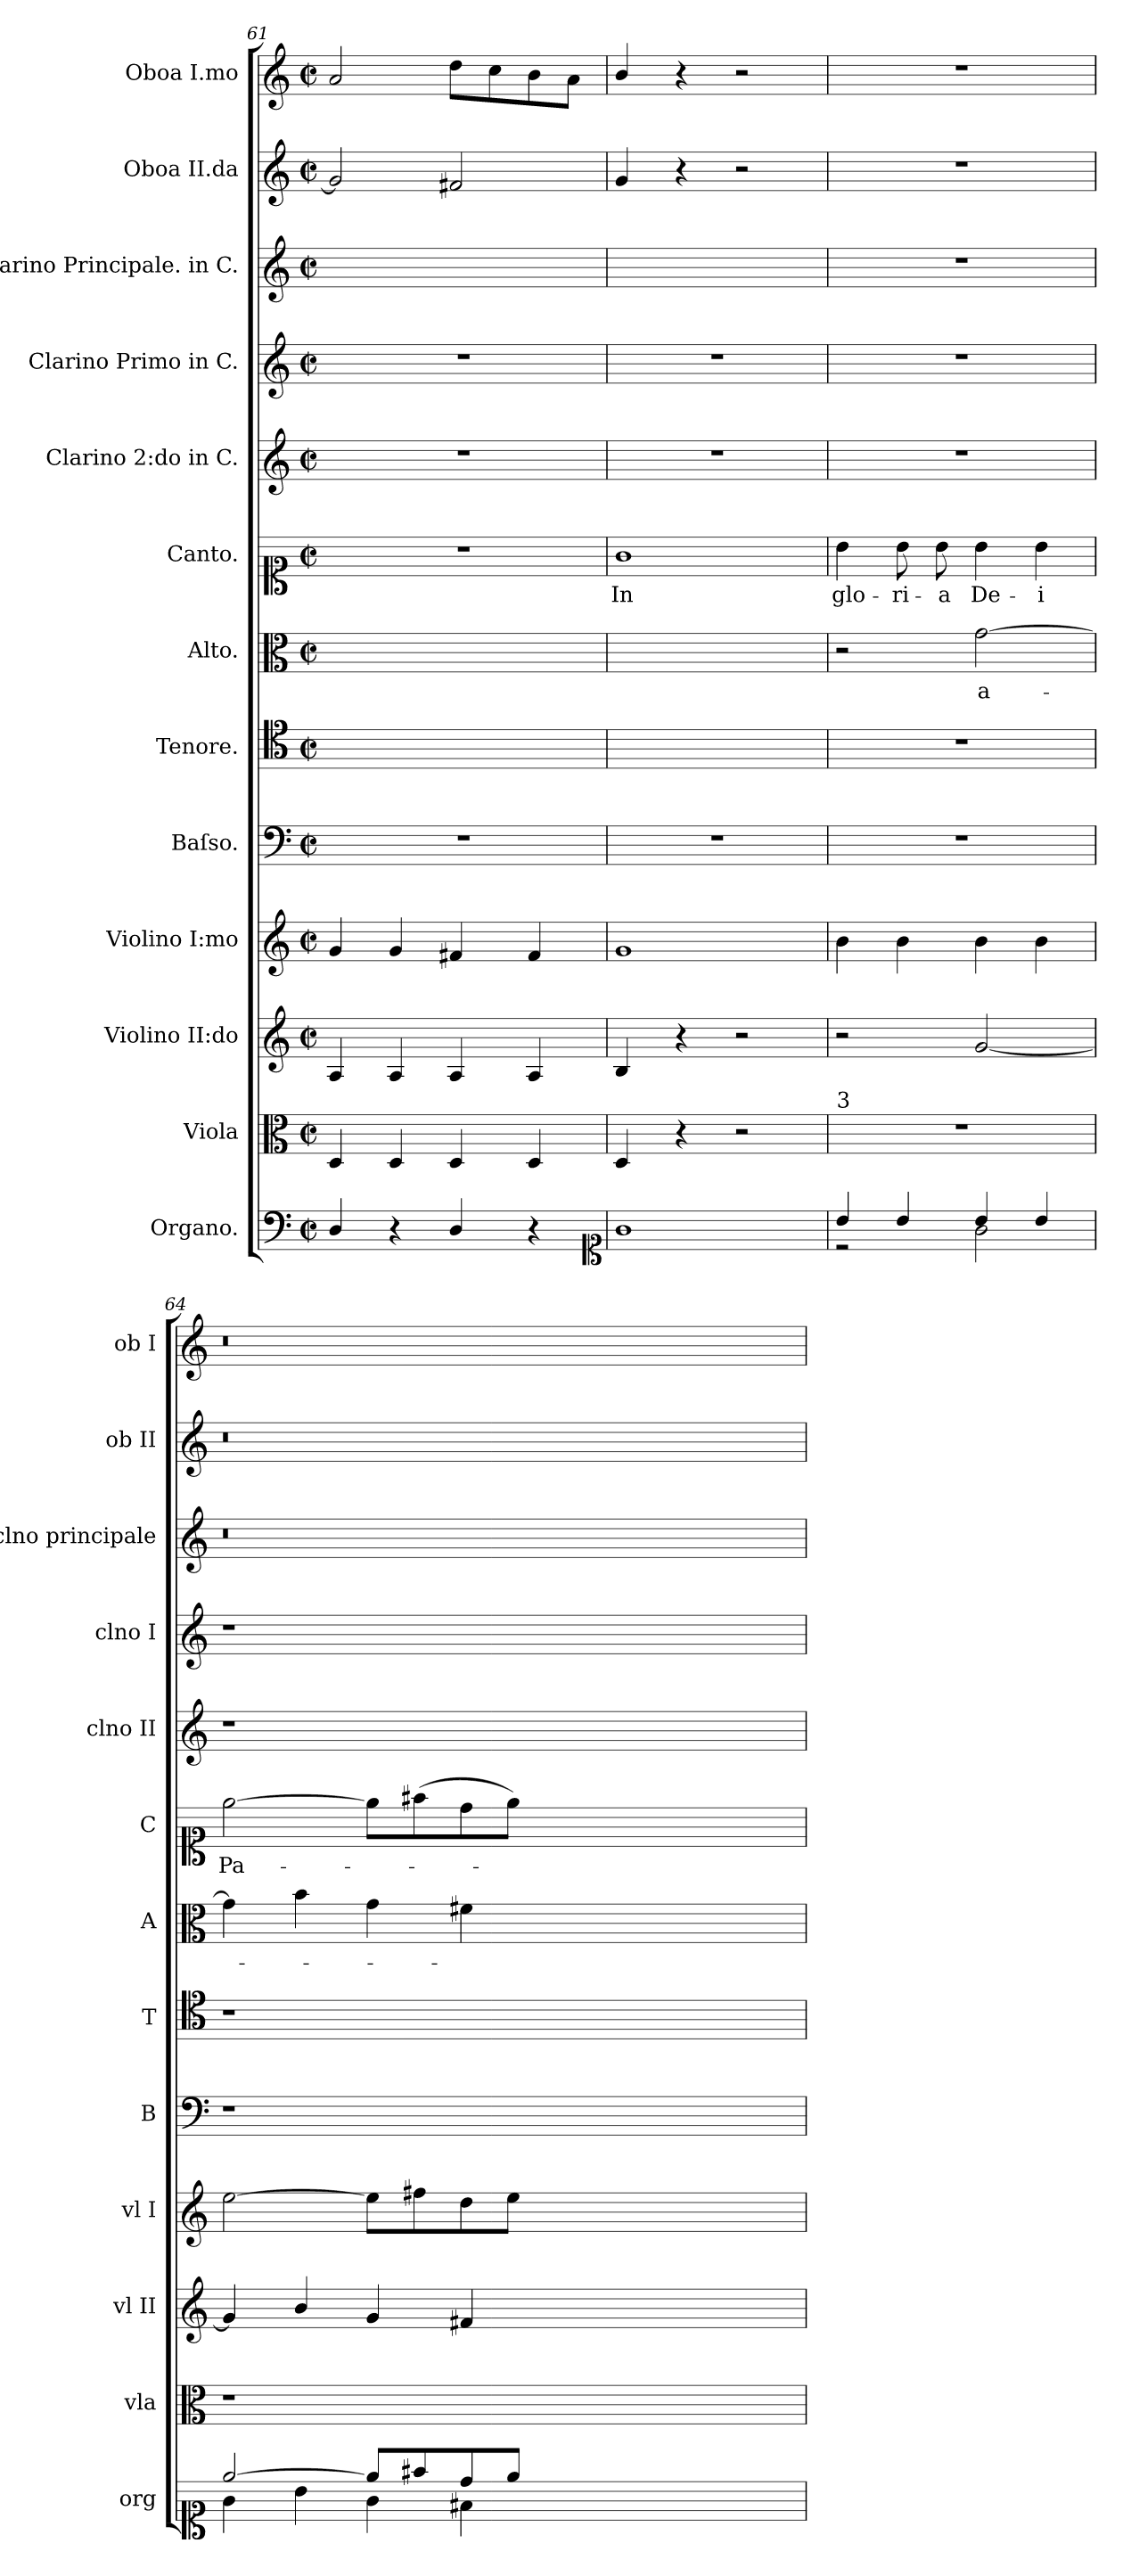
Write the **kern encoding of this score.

**kern	**kern	**kern	**dynam	**kern	**dynam	**kern	**kern	**kern	**text	**kern	**text	**kern	**kern	**kern	**kern	**kern
*part13	*part12	*part11	*part11	*part10	*part10	*part9	*part8	*part7	*part7	*part6	*part6	*part5	*part4	*part3	*part2	*part1
*staff13	*staff12	*staff11	*staff11	*staff10	*staff10	*staff9	*staff8	*staff7	*staff7	*staff6	*staff6	*staff5	*staff4	*staff3	*staff2	*staff1
*I"Organo.	*I"Viola	*I"Violino II:do	*	*I"Violino I:mo	*	*I"Baſso.	*I"Tenore.	*I"Alto.	*	*I"Canto.	*	*I"Clarino 2:do in C.	*I"Clarino Primo in C.	*I"Clarino Principale. in C.	*I"Oboa II.da	*I"Oboa I.mo
*I'org	*I'vla	*I'vl II	*	*I'vl I	*	*I'B	*I'T	*I'A	*	*I'C	*	*I'clno II	*I'clno I	*I'clno principale	*I'ob II	*I'ob I
*clefF4	*clefC3	*clefG2	*	*clefG2	*	*clefF4	*clefC4	*clefC3	*	*clefC1	*	*clefG2	*clefG2	*clefG2	*clefG2	*clefG2
*k[]	*k[]	*k[]	*	*k[]	*	*k[]	*k[]	*k[]	*	*k[]	*	*k[]	*k[]	*k[]	*k[]	*k[]
*M2/2	*M2/2	*M2/2	*	*M2/2	*	*M2/2	*M2/2	*M2/2	*	*M2/2	*	*M2/2	*M2/2	*M2/2	*M2/2	*M2/2
*met(c|)	*met(c|)	*met(c|)	*	*met(c|)	*	*met(c|)	*met(c|)	*met(c|)	*	*met(c|)	*	*met(c|)	*met(c|)	*met(c|)	*met(c|)	*met(c|)
=61	=61	=61	=61	=61	=61	=61	=61	=61	=61	=61	=61	=61	=61	=61	=61	=61
4D/	4D/	4A/	.	4g/	.	1r	1ryy	1ryy	.	1r	.	1r	1r	1ryy	2g/]	2a/
4r	4D/	4A/	.	4g/	.	.	.	.	.	.	.	.	.	.	.	.
4D/	4D/	4A/	.	4f#X/	.	.	.	.	.	.	.	.	.	.	2f#X/	8dd\L
.	.	.	.	.	.	.	.	.	.	.	.	.	.	.	.	8cc\
4r	4D/	4A/	.	4f#/	.	.	.	.	.	.	.	.	.	.	.	8b\
.	.	.	.	.	.	.	.	.	.	.	.	.	.	.	.	8a\J
*clefC1	*	*	*	*	*	*	*	*	*	*	*	*	*	*	*	*
=62	=62	=62	=62	=62	=62	=62	=62	=62	=62	=62	=62	=62	=62	=62	=62	=62
!	!	!	!	!	!LO:DY:a	!	!	!	!	!	!	!	!	!	!	!
1g	4D/	4B/	.	1g	fo&colon;	1r	1ryy	1ryy	.	1g	In	1r	1r	1ryy	4g/	4b/
.	4r	4r	.	.	.	.	.	.	.	.	.	.	.	.	4r	4r
.	2r	2r	.	.	.	.	.	.	.	.	.	.	.	.	2r	2r
=63	=63	=63	=63	=63	=63	=63	=63	=63	=63	=63	=63	=63	=63	=63	=63	=63
*^	*	*	*	*	*	*	*	*	*	*	*	*	*	*	*	*
!	!	!LO:TX:a:t=3	!	!	!	!	!	!	!	!	!	!	!	!	!	!	!
!	!	!	!	!LO:DY:a	!	!	!	!	!	!	!	!	!	!	!	!	!
4b/	2r	1r	2r	fo&colon;	4b\	.	1r	1r	2r	.	4b\	glo-	1r	1r	1r	1r	1r
4b/	.	.	.	.	4b\	.	.	.	.	.	8b\	-ri-	.	.	.	.	.
.	.	.	.	.	.	.	.	.	.	.	8b\	-a	.	.	.	.	.
4b/	2g\	.	[2g/	.	4b\	.	.	.	[2g\	a-	4b\	De-	.	.	.	.	.
4b/	.	.	.	.	4b\	.	.	.	.	.	4b\	-i	.	.	.	.	.
=64	=64	=64	=64	=64	=64	=64	=64	=64	=64	=64	=64	=64	=64	=64	=64	=64	=64
[2ee/	4g\	1r	4g/]	.	[2ee\	.	1r	1r	4g\]	.	[2ee\	Pa-	1r	1r	0.r	0.r	0.r
.	4b\	.	4b/	.	.	.	.	.	4b\	.	.	.	.	.	.	.	.
8ee/L]	4g\	.	4g/	.	8ee\L]	.	.	.	4g\	.	8ee\L]	.	.	.	.	.	.
8ff#X/	.	.	.	.	8ff#X\	.	.	.	.	.	(8ff#X\	.	.	.	.	.	.
8dd/	4f#X\	.	4f#X/	.	8dd\	.	.	.	4f#X\	.	8dd\	.	.	.	.	.	.
8ee/J	.	.	.	.	8ee\J	.	.	.	.	.	8ee\J)	.	.	.	.	.	.
0ryy	0ryy	0ryy	0ryy	.	0ryy	.	0ryy	0ryy	0ryy	.	0ryy	.	0ryy	0ryy	.	.	.
*v	*v	*	*	*	*	*	*	*	*	*	*	*	*	*	*	*	*
=	=	=	=	=	=	=	=	=	=	=	=	=	=	=	=	=
*-	*-	*-	*-	*-	*-	*-	*-	*-	*-	*-	*-	*-	*-	*-	*-	*-
